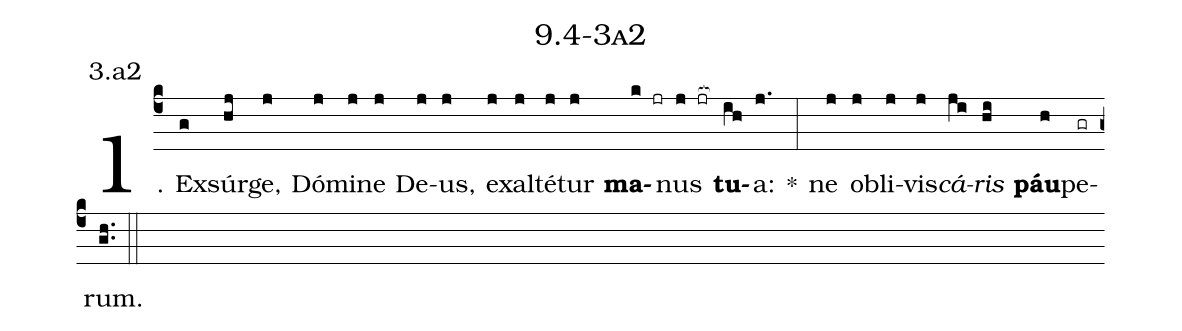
name: 9.4-3a2;
annotation: 3.a2;
%%
(c4)1. Ex(g)súr(hj)ge,(j) Dó(j)mi(j)ne(j) De(j)us,(j) ex(j)al(j)té(j)tur(j) <b>ma</b>(k jr)nus(j jr[ocb:1{]) <b>tu</b>(ih[ocb:0}])a:(j.) *(:) ne(j) ob(j)li(j)vis(j)<i>cá</i>(ji)<i>ris</i>(hi) <b>páu</b>(h)pe(gr)rum.(gh..) (::)


%E(j) u(j) o(ji) u(hi) a(h) e.(gh..) (::)
